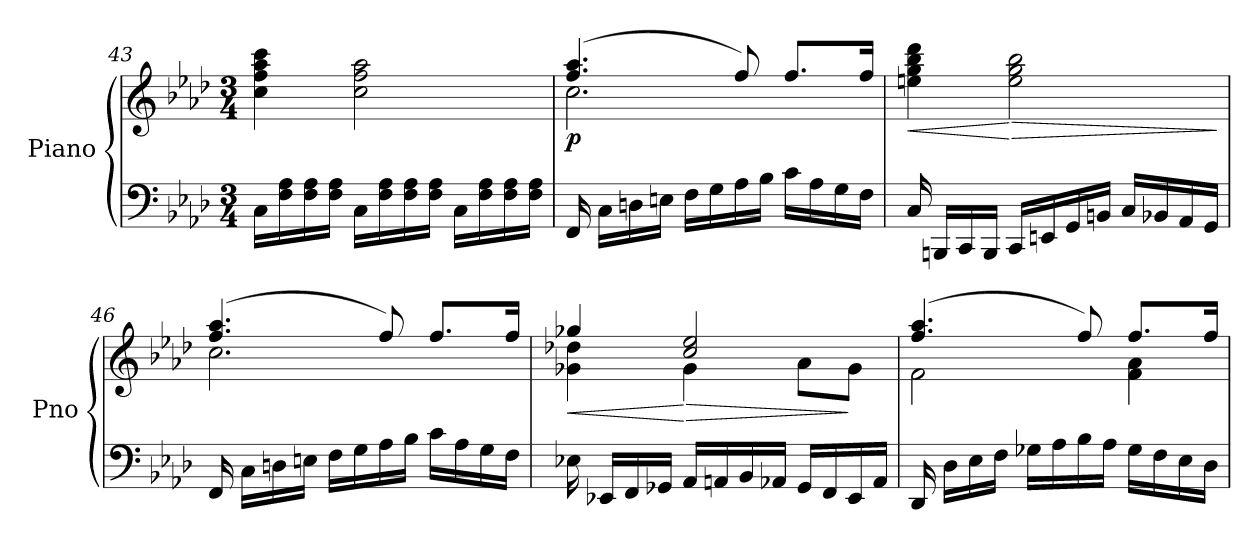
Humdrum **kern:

**kern	**kern	**dynam
*part1	*part1	*part1
*staff2	*staff1	*staff1/2
*I"Piano	*	*
*I'Pno	*	*
!!LO:LB:g=z
*clefF4	*clefG2	*
*k[b-e-a-d-]	*k[b-e-a-d-]	*
*M3/4	*M3/4	*
=43	=43	=43
16C\LL	4cc\ 4ff\ 4aa-\ 4ccc\	.
16F\ 16A-\	.	.
16F\ 16A-\	.	.
16F\ 16A-\JJ	.	.
16C\LL	2cc\ 2ff\ 2aa-\	.
16F\ 16A-\	.	.
16F\ 16A-\	.	.
16F\ 16A-\JJ	.	.
16C\LL	.	.
16F\ 16A-\	.	.
16F\ 16A-\	.	.
16F\ 16A-\JJ	.	.
=44	=44	=44
*	*^	*
!	!	!	!LO:DY:b
16FF/	(4.ff/ 4.aa-/	2.cc\	p
16C\LL	.	.	.
16Dn\	.	.	.
16En\JJ	.	.	.
16F\LL	.	.	.
16G\	.	.	.
16A-\	8ff/)	.	.
16B-\JJ	.	.	.
16c\LL	8.ff/L	.	.
16A-\	.	.	.
16G\	.	.	.
16F\JJ	16ff/Jk	.	.
*	*v	*v	*
=45	=45	=45
!	!	!LO:HP:b
16C/	4een\ 4gg\ 4bb-\ 4ddd-\	<
16BBBn/LL	.	.
16CC/	.	.
16BBB/JJ	.	.
!	!	!LO:HP:n=1:b
16CC/LL	2ee\ 2gg\ 2bb-\	[ >
16EEn/	.	.
16GG/	.	.
16BBn/JJ	.	.
16C/LL	.	.
16BB-X/	.	.
16AA-/	.	.
16GG/JJ	.	.
.	.	]
!!LO:PB:g=z
=46	=46	=46
*	*^	*
16FF/	(4.ff/ 4.aa-/	2.cc\	.
16C\LL	.	.	.
16Dn\	.	.	.
16En\JJ	.	.	.
16F\LL	.	.	.
16G\	.	.	.
16A-\	8ff/)	.	.
16B-\JJ	.	.	.
16c\LL	8.ff/L	.	.
16A-\	.	.	.
16G\	.	.	.
16F\JJ	16ff/Jk	.	.
=47	=47	=47	=47
!	!	!	!LO:HP:b
16E-X\	4gg-X/	4g-X\ 4dd-X\	<
16EE-X/LL	.	.	.
16FF/	.	.	.
16GG-X/JJ	.	.	.
!	!	!	!LO:HP:n=1:b
16AA-/LL	2cc/ 2ee-/	4g-\	[ >
16AAn/	.	.	.
16BB-/	.	.	.
16AA-X/JJ	.	.	.
16GG-/LL	.	8a-\L	.
16FF/	.	.	.
16EE-/	.	8g-\J	]
16AA-/JJ	.	.	.
=48	=48	=48	=48
16DD-/	(4.ff/ 4.aa-/	2f\	.
16D-\LL	.	.	.
16E-\	.	.	.
16F\JJ	.	.	.
16G-X\LL	.	.	.
16A-\	.	.	.
16B-\	8ff/)	.	.
16A-\JJ	.	.	.
16G-\LL	8.ff/L	4f\ 4a-\	.
16F\	.	.	.
16E-\	.	.	.
16D-\JJ	16ff/Jk	.	.
*	*v	*v	*
=	=	=
*-	*-	*-
